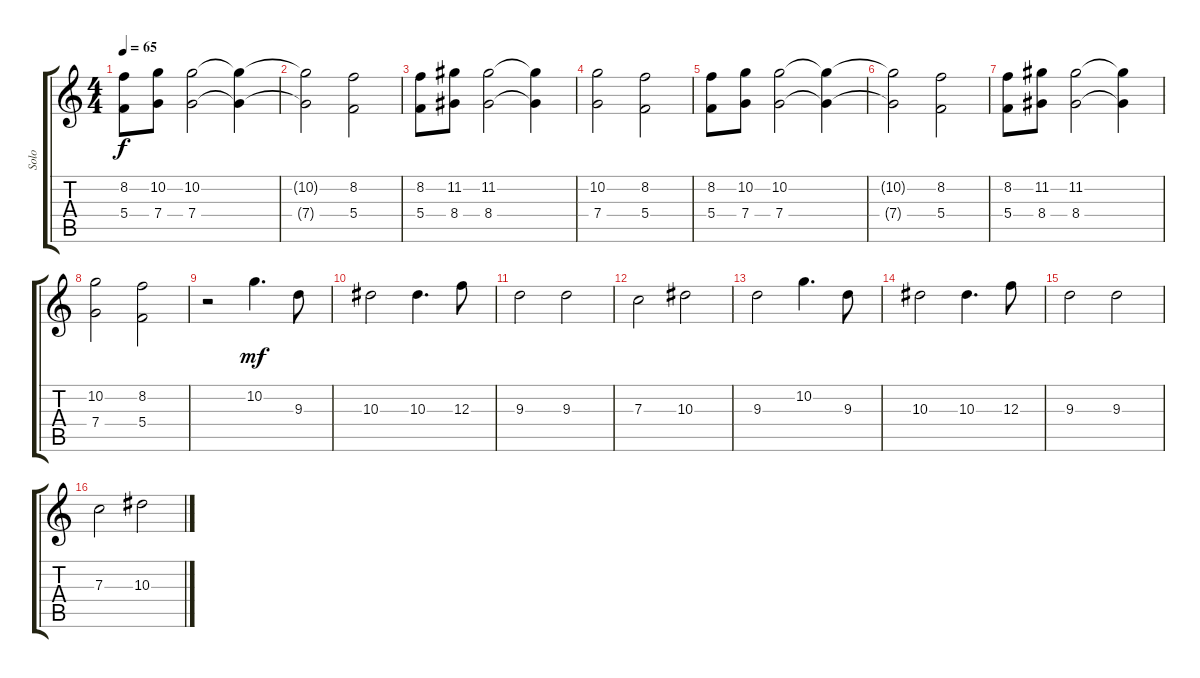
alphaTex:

\track ("Solo" "Solo") {instrument distortionguitar}
\staff {score tabs}
\tuning (D4 A3 F3 C3 G2 C2) {hide}
\ts (4 4)
\tempo 65
\clef g2
\ks c
(8.2 5.4).8{dy f} (10.2 7.4).8 (10.2 7.4).2 (10.2{t} 7.4{t}).4 |
(10.2{t} 7.4{t}).2 (8.2 5.4).2 |
(8.2 5.4).8 (11.2 8.4).8 (11.2 8.4).2 (11.2{t} 8.4{t}).4 |
(10.2 7.4).2 (8.2 5.4).2 |
(8.2 5.4).8 (10.2 7.4).8 (10.2 7.4).2 (10.2{t} 7.4{t}).4 |
(10.2{t} 7.4{t}).2 (8.2 5.4).2 |
(8.2 5.4).8 (11.2 8.4).8 (11.2 8.4).2 (11.2{t} 8.4{t}).4 |
(10.2 7.4).2 (8.2 5.4).2 |
r.2 10.2.4{d dy mf} 9.3.8 |
10.3.2 10.3.4{d} 12.3.8 |
9.3.2 9.3.2 |
7.3.2 10.3.2 |
9.3.2 10.2.4{d} 9.3.8 |
10.3.2 10.3.4{d} 12.3.8 |
9.3.2 9.3.2 |
7.3.2 10.3.2
